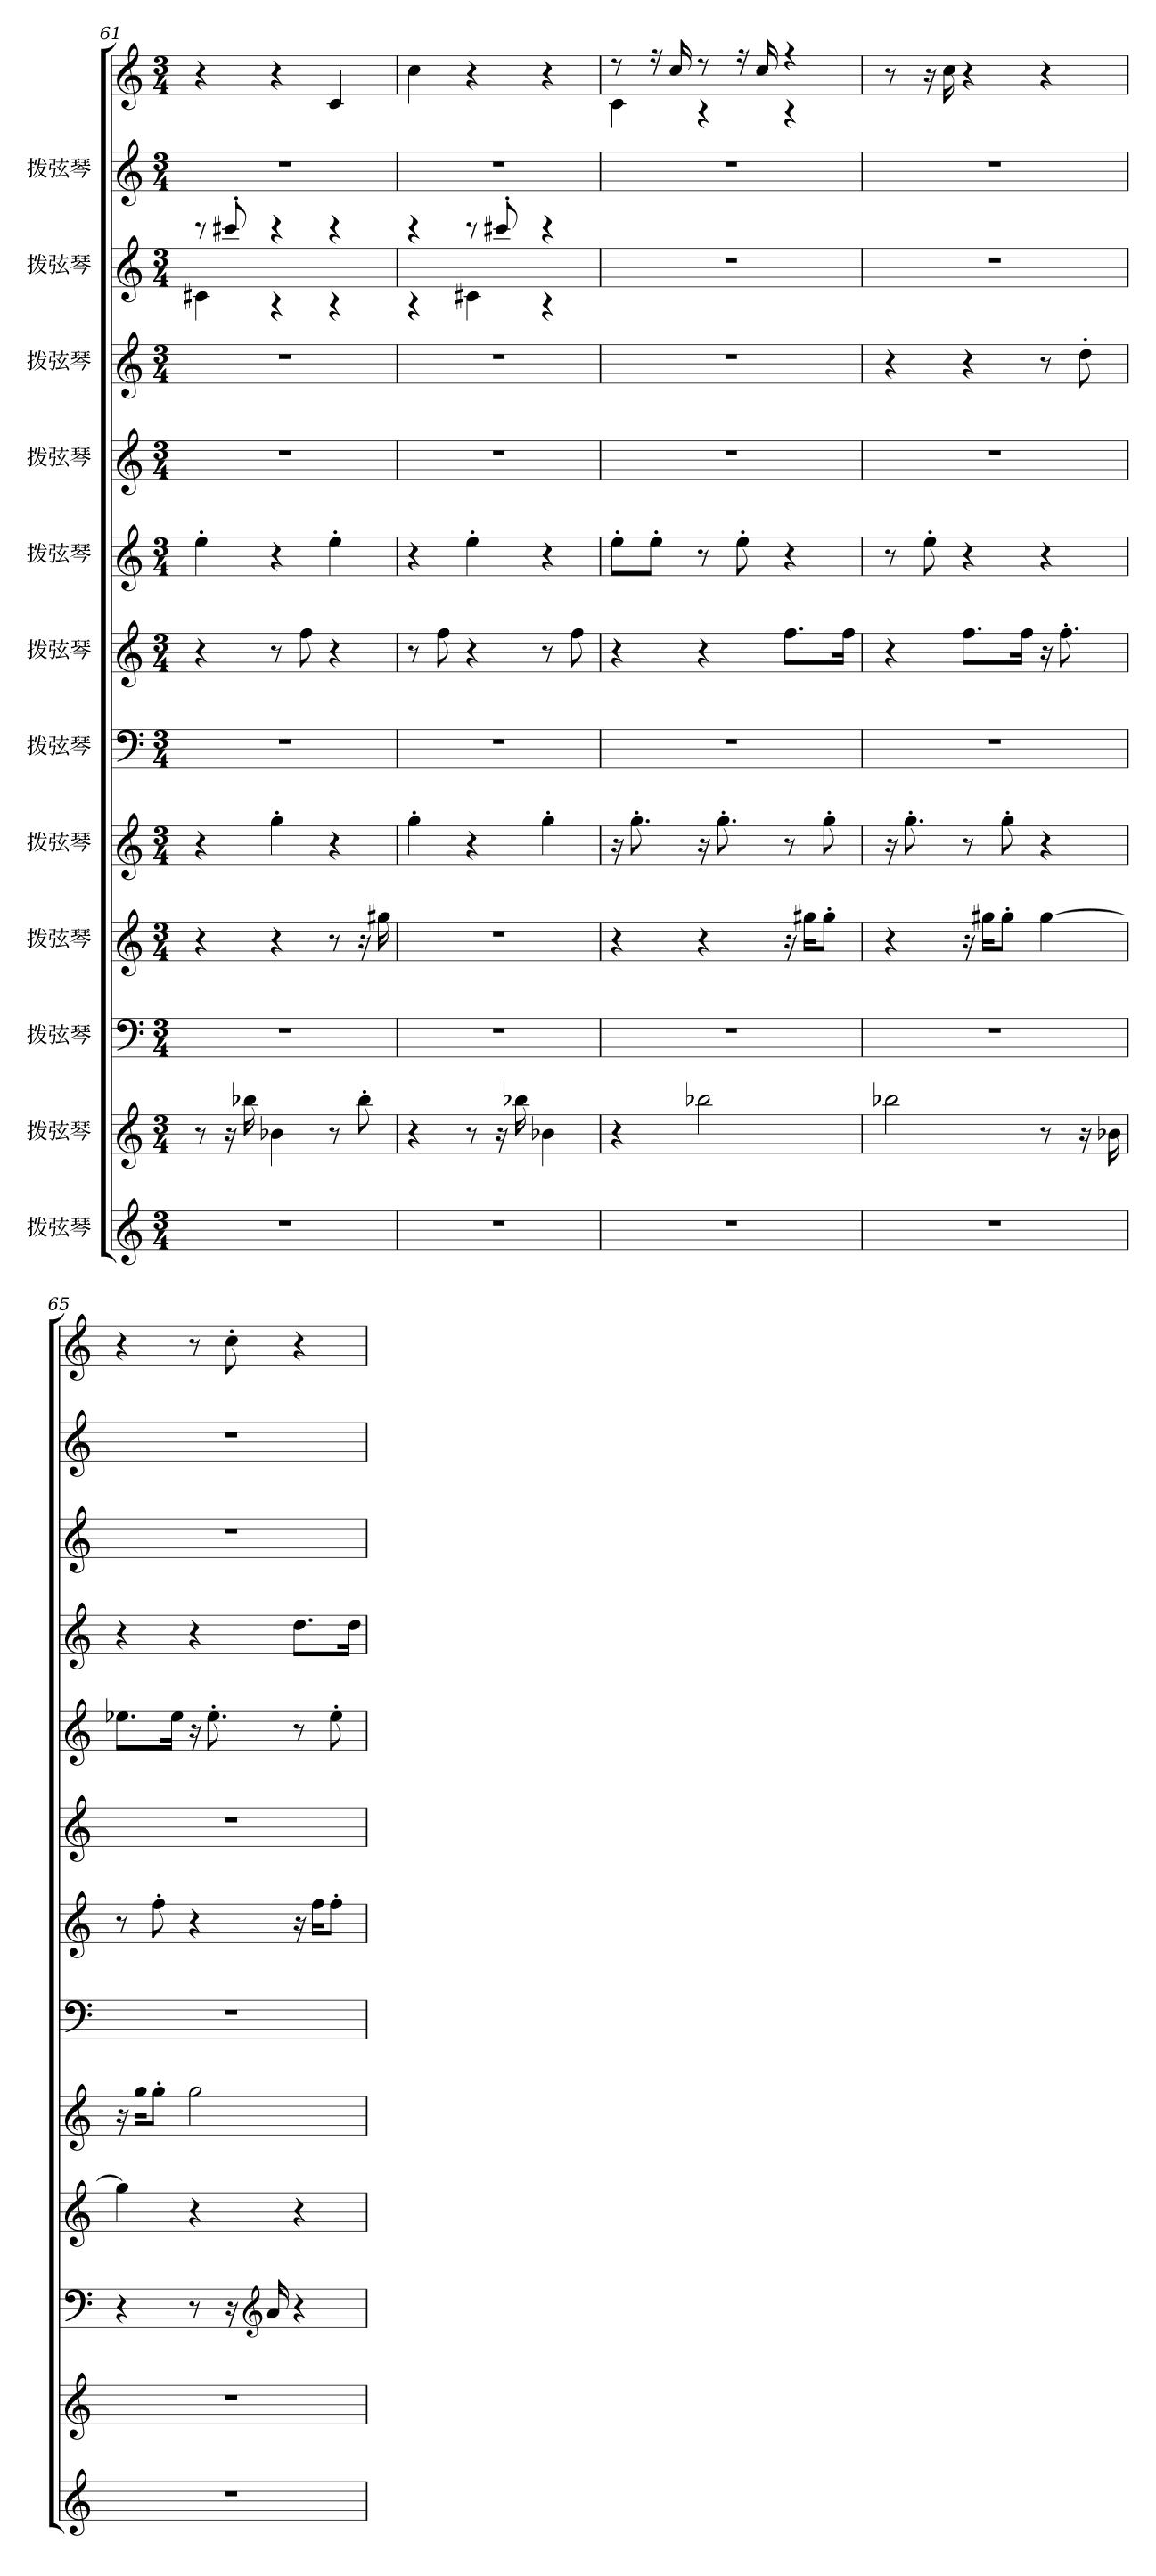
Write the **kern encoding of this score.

**kern	**kern	**kern	**kern	**kern	**kern	**kern	**kern	**kern	**kern	**kern	**kern	**kern
*part12	*part11	*part10	*part9	*part8	*part7	*part6	*part5	*part4	*part3	*part2	*part1	*part1
*staff13	*staff12	*staff11	*staff10	*staff9	*staff8	*staff7	*staff6	*staff5	*staff4	*staff3	*staff2	*staff1
*I"拨弦琴	*I"拨弦琴	*I"拨弦琴	*I"拨弦琴	*I"拨弦琴	*I"拨弦琴	*I"拨弦琴	*I"拨弦琴	*I"拨弦琴	*I"拨弦琴	*I"拨弦琴	*I"拨弦琴	*
*clefG2	*clefG2	*clefF4	*clefG2	*clefG2	*clefF4	*clefG2	*clefG2	*clefG2	*clefG2	*clefG2	*clefG2	*clefG2
*k[]	*k[]	*k[]	*k[]	*k[]	*k[]	*k[]	*k[]	*k[]	*k[]	*k[]	*k[]	*k[]
*M3/4	*M3/4	*M3/4	*M3/4	*M3/4	*M3/4	*M3/4	*M3/4	*M3/4	*M3/4	*M3/4	*M3/4	*M3/4
=61	=61	=61	=61	=61	=61	=61	=61	=61	=61	=61	=61	=61
*	*	*	*	*	*	*	*	*	*	*^	*	*
2.r	8r	2.r	4r	4r	2.r	4r	4ee'\	2.r	2.r	8r	4c#X\	2.r	4r
.	16r	.	.	.	.	.	.	.	.	8ccc#X'/	.	.	.
.	16bb-X\	.	.	.	.	.	.	.	.	.	.	.	.
.	4b-X\	.	4r	4gg'\	.	8r	4r	.	.	4r	4r	.	4r
.	.	.	.	.	.	8ff\	.	.	.	.	.	.	.
.	8r	.	8r	4r	.	4r	4ee'\	.	.	4r	4r	.	4c/
.	8bb-'\	.	16r	.	.	.	.	.	.	.	.	.	.
.	.	.	16gg#X\	.	.	.	.	.	.	.	.	.	.
=62	=62	=62	=62	=62	=62	=62	=62	=62	=62	=62	=62	=62	=62
2.r	4r	2.r	2.r	4gg'\	2.r	8r	4r	2.r	2.r	4r	4r	2.r	4cc\
.	.	.	.	.	.	8ff\	.	.	.	.	.	.	.
.	8r	.	.	4r	.	4r	4ee'\	.	.	8r	4c#X\	.	4r
.	16r	.	.	.	.	.	.	.	.	8ccc#X'/	.	.	.
.	16bb-X\	.	.	.	.	.	.	.	.	.	.	.	.
.	4b-X\	.	.	4gg'\	.	8r	4r	.	.	4r	4r	.	4r
.	.	.	.	.	.	8ff\	.	.	.	.	.	.	.
*	*	*	*	*	*	*	*	*	*	*v	*v	*	*
=63	=63	=63	=63	=63	=63	=63	=63	=63	=63	=63	=63	=63
*	*	*	*	*	*	*	*	*	*	*	*	*^
2.r	4r	2.r	4r	16r	2.r	4r	8ee'\L	2.r	2.r	2.r	2.r	8r	4c\
.	.	.	.	8.gg'\	.	.	.	.	.	.	.	.	.
.	.	.	.	.	.	.	8ee'\J	.	.	.	.	16r	.
.	.	.	.	.	.	.	.	.	.	.	.	16cc/	.
.	2bb-X\	.	4r	16r	.	4r	8r	.	.	.	.	8r	4r
.	.	.	.	8.gg'\	.	.	.	.	.	.	.	.	.
.	.	.	.	.	.	.	8ee'\	.	.	.	.	16r	.
.	.	.	.	.	.	.	.	.	.	.	.	16cc/	.
.	.	.	16r	8r	.	8.ff\L	4r	.	.	.	.	4r	4r
.	.	.	16gg#X\KL	.	.	.	.	.	.	.	.	.	.
.	.	.	8gg#'\J	8gg'\	.	.	.	.	.	.	.	.	.
.	.	.	.	.	.	16ff\Jk	.	.	.	.	.	.	.
*	*	*	*	*	*	*	*	*	*	*	*	*v	*v
!!LO:PB:g=z
=64	=64	=64	=64	=64	=64	=64	=64	=64	=64	=64	=64	=64
2.r	2bb-X\	2.r	4r	16r	2.r	4r	8r	2.r	4r	2.r	2.r	8r
.	.	.	.	8.gg'\	.	.	.	.	.	.	.	.
.	.	.	.	.	.	.	8ee'\	.	.	.	.	16r
.	.	.	.	.	.	.	.	.	.	.	.	16cc\
.	.	.	16r	8r	.	8.ff\L	4r	.	4r	.	.	4r
.	.	.	16gg#X\KL	.	.	.	.	.	.	.	.	.
.	.	.	8gg#'\J	8gg'\	.	.	.	.	.	.	.	.
.	.	.	.	.	.	16ff\Jk	.	.	.	.	.	.
.	8r	.	[4gg#\	4r	.	16r	4r	.	8r	.	.	4r
.	.	.	.	.	.	8.ff'\	.	.	.	.	.	.
.	16r	.	.	.	.	.	.	.	8dd'\	.	.	.
.	16b-X\	.	.	.	.	.	.	.	.	.	.	.
=65	=65	=65	=65	=65	=65	=65	=65	=65	=65	=65	=65	=65
2.r	2.r	4r	4gg#\]	16r	2.r	8r	2.r	8.ee-X\L	4r	2.r	2.r	4r
.	.	.	.	16gg\KL	.	.	.	.	.	.	.	.
.	.	.	.	8gg'\J	.	8ff'\	.	.	.	.	.	.
.	.	.	.	.	.	.	.	16ee-\Jk	.	.	.	.
.	.	8r	4r	2gg\	.	4r	.	16r	4r	.	.	8r
.	.	.	.	.	.	.	.	8.ee-'\	.	.	.	.
.	.	16r	.	.	.	.	.	.	.	.	.	8cc'\
*	*	*clefG2	*	*	*	*	*	*	*	*	*	*
.	.	16a/	.	.	.	.	.	.	.	.	.	.
.	.	4r	4r	.	.	16r	.	8r	8.dd\L	.	.	4r
.	.	.	.	.	.	16ff\KL	.	.	.	.	.	.
.	.	.	.	.	.	8ff'\J	.	8ee-'\	.	.	.	.
.	.	.	.	.	.	.	.	.	16dd\Jk	.	.	.
=	=	=	=	=	=	=	=	=	=	=	=	=
*-	*-	*-	*-	*-	*-	*-	*-	*-	*-	*-	*-	*-
